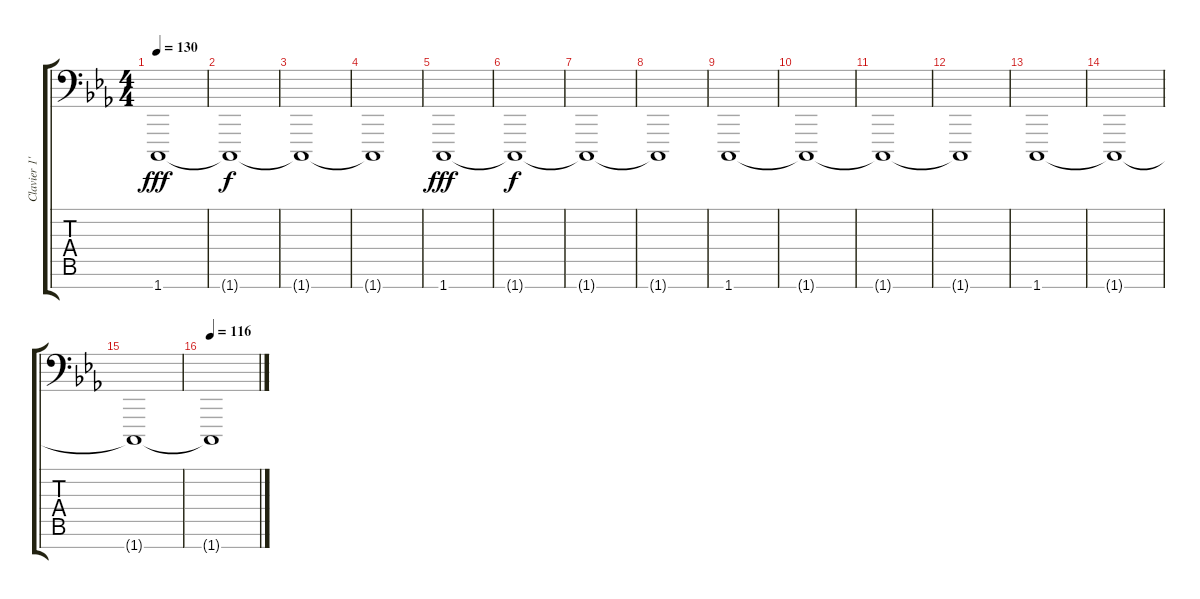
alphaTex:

\track ("Clavier 1'" "Clavier 1'") {instrument choiraahs}
\staff {score tabs}
\tuning (E3 B2 G2 D2 A1 E1 B0) {hide}
\ts (4 4)
\tempo 130
\clef f4
\ks eb
1.7.1{dy fff instrument choiraahs} |
1.7{t}.1{dy f} |
1.7{t}.1 |
1.7{t}.1 |
1.7.1{dy fff} |
1.7{t}.1{dy f} |
1.7{t}.1 |
1.7{t}.1 |
1.7.1 |
1.7{t}.1 |
1.7{t}.1 |
1.7{t}.1 |
1.7.1 |
1.7{t}.1 |
1.7{t}.1 |
\tempo 116
1.7{t}.1
